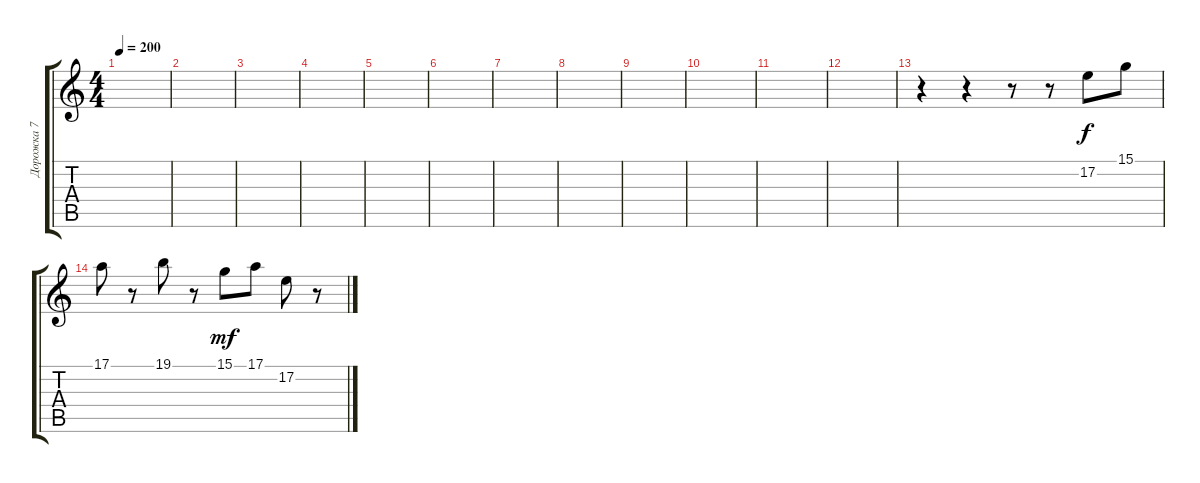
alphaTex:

\track ("Дорожка 7" "Дорожка 7") {instrument lead1square}
\staff {score tabs}
\tuning (E4 B3 G3 D3 A2 E2) {hide}
\ts (4 4)
\tempo 200
\clef g2
\ks c
|
|
|
|
|
|
|
|
|
|
|
|
r.4 r.4 r.8 r.8 17.2.8 15.1.8 |
17.1.8 r.8 19.1.8{dy f} r.8 15.1.8{dy mf} 17.1.8 17.2.8 r.8
